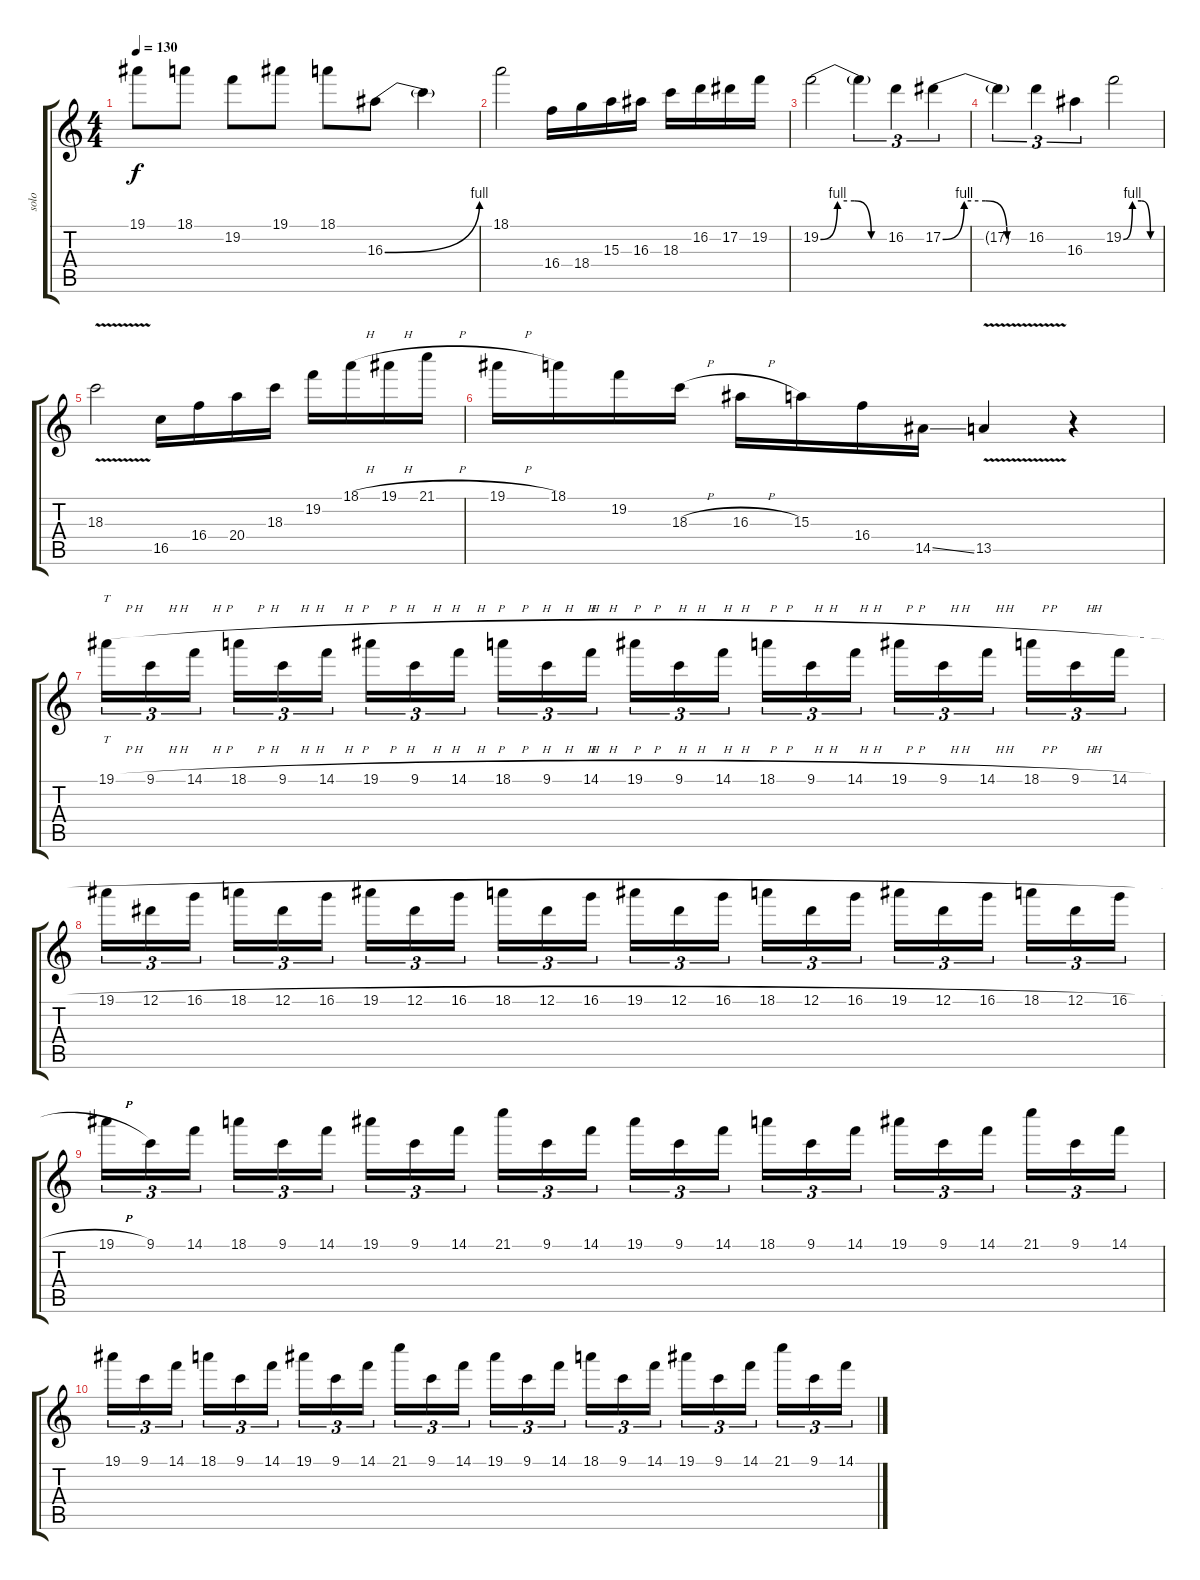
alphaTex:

\track ("solo" "solo") {instrument distortionguitar}
\staff {score tabs}
\tuning (Eb4 Bb3 Gb3 Db3 Ab2 Eb2) {hide}
\ts (4 4)
\tempo 130
\clef g2
\ks c
19.1.8{dy f} 18.1.8 19.2.8 19.1.8 18.1.8 16.3{be (bend 0 0 60 4)}.8 16.3{t}.4 |
18.1.2 16.4.16 18.4.16 15.3.16 16.3.16 18.3.16 16.2.16 17.2.16 19.2.16 |
19.2{be (custom 0 0 15 4 30 4 45 0 60 0)}.2 19.2{t}.4{tu (3 2)} 16.2.4{tu (3 2)} 17.2{be (custom 0 0 15 4 30 4 45 0 60 0)}.4{tu (3 2)} |
17.2{t}.4{tu (3 2)} 16.2.4{tu (3 2)} 16.3.4{tu (3 2)} 19.2{be (custom 0 0 15 4 30 4 45 0 60 0)}.2 |
18.3{v}.2 16.5.16 16.4.16 20.4.16 18.3.16 19.2.16 18.1{h}.16 19.1{h}.16 21.1{h}.16 |
19.1{h}.16 18.1.16 19.2.16 18.3{h}.16 16.3{h}.16 15.3.16 16.4.16 14.5{ss}.16 13.5{v}.4 r.4 |
19.1{h}.16{tt tu (3 2)} 9.1{h}.16{tu (3 2)} 14.1{h}.16{tu (3 2)} 18.1{h}.16{tu (3 2)} 9.1{h}.16{tu (3 2)} 14.1{h}.16{tu (3 2)} 19.1{h}.16{tu (3 2)} 9.1{h}.16{tu (3 2)} 14.1{h}.16{tu (3 2)} 18.1{h}.16{tu (3 2)} 9.1{h}.16{tu (3 2)} 14.1{h}.16{tu (3 2)} 19.1{h}.16{tu (3 2)} 9.1{h}.16{tu (3 2)} 14.1{h}.16{tu (3 2)} 18.1{h}.16{tu (3 2)} 9.1{h}.16{tu (3 2)} 14.1{h}.16{tu (3 2)} 19.1{h}.16{tu (3 2)} 9.1{h}.16{tu (3 2)} 14.1{h}.16{tu (3 2)} 18.1{h}.16{tu (3 2)} 9.1{h}.16{tu (3 2)} 14.1{h}.16{tu (3 2)} |
19.1{h}.16{tu (3 2)} 12.1{h}.16{tu (3 2)} 16.1{h}.16{tu (3 2)} 18.1{h}.16{tu (3 2)} 12.1{h}.16{tu (3 2)} 16.1{h}.16{tu (3 2)} 19.1{h}.16{tu (3 2)} 12.1{h}.16{tu (3 2)} 16.1{h}.16{tu (3 2)} 18.1{h}.16{tu (3 2)} 12.1{h}.16{tu (3 2)} 16.1{h}.16{tu (3 2)} 19.1{h}.16{tu (3 2)} 12.1{h}.16{tu (3 2)} 16.1{h}.16{tu (3 2)} 18.1{h}.16{tu (3 2)} 12.1{h}.16{tu (3 2)} 16.1{h}.16{tu (3 2)} 19.1{h}.16{tu (3 2)} 12.1{h}.16{tu (3 2)} 16.1{h}.16{tu (3 2)} 18.1{h}.16{tu (3 2)} 12.1{h}.16{tu (3 2)} 16.1{h}.16{tu (3 2)} |
19.1{h}.16{tu (3 2)} 9.1.16{tu (3 2)} 14.1.16{tu (3 2)} 18.1.16{tu (3 2)} 9.1.16{tu (3 2)} 14.1.16{tu (3 2)} 19.1.16{tu (3 2)} 9.1.16{tu (3 2)} 14.1.16{tu (3 2)} 21.1.16{tu (3 2)} 9.1.16{tu (3 2)} 14.1.16{tu (3 2)} 19.1.16{tu (3 2)} 9.1.16{tu (3 2)} 14.1.16{tu (3 2)} 18.1.16{tu (3 2)} 9.1.16{tu (3 2)} 14.1.16{tu (3 2)} 19.1.16{tu (3 2)} 9.1.16{tu (3 2)} 14.1.16{tu (3 2)} 21.1.16{tu (3 2)} 9.1.16{tu (3 2)} 14.1.16{tu (3 2)} |
19.1.16{tu (3 2)} 9.1.16{tu (3 2)} 14.1.16{tu (3 2)} 18.1.16{tu (3 2)} 9.1.16{tu (3 2)} 14.1.16{tu (3 2)} 19.1.16{tu (3 2)} 9.1.16{tu (3 2)} 14.1.16{tu (3 2)} 21.1.16{tu (3 2)} 9.1.16{tu (3 2)} 14.1.16{tu (3 2)} 19.1.16{tu (3 2)} 9.1.16{tu (3 2)} 14.1.16{tu (3 2)} 18.1.16{tu (3 2)} 9.1.16{tu (3 2)} 14.1.16{tu (3 2)} 19.1.16{tu (3 2)} 9.1.16{tu (3 2)} 14.1.16{tu (3 2)} 21.1.16{tu (3 2)} 9.1.16{tu (3 2)} 14.1.16{tu (3 2)}
